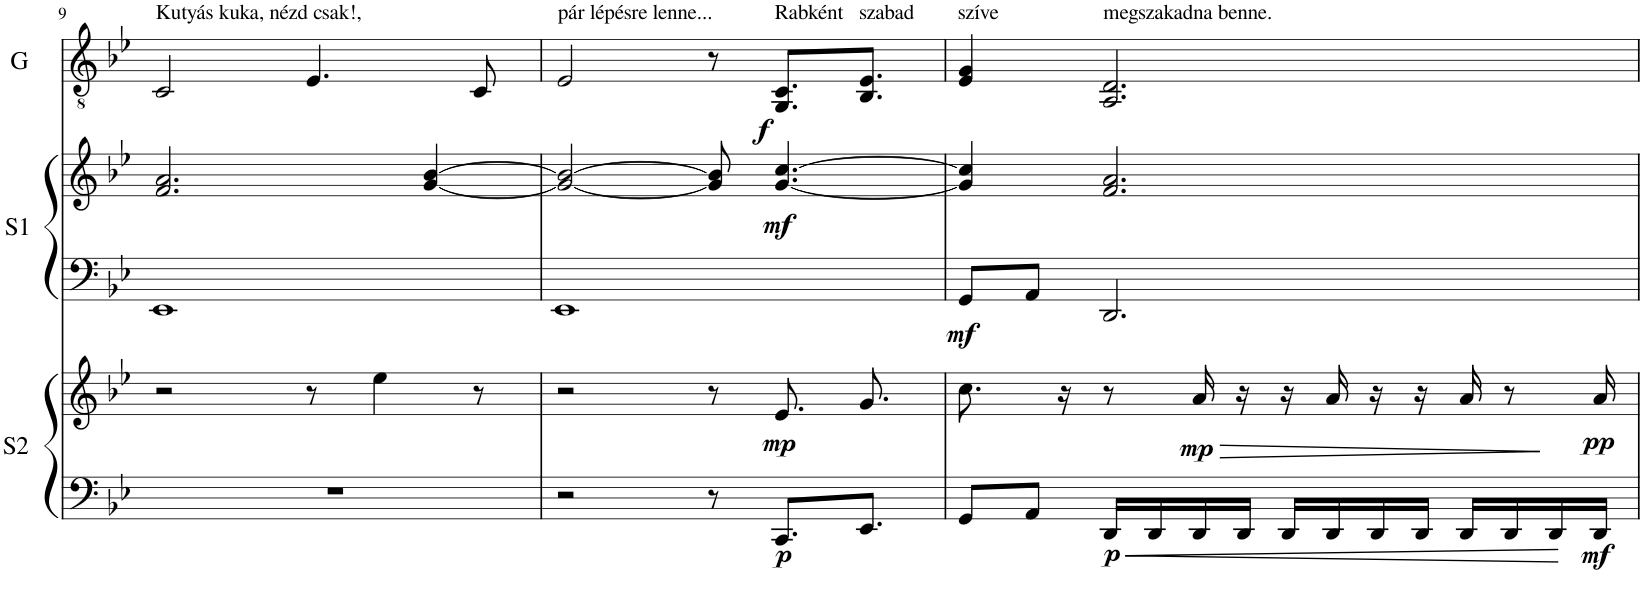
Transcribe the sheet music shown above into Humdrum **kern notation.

**kern	**kern	**dynam	**kern	**kern	**dynam	**kern	**dynam
*part3	*part3	*part3	*part2	*part2	*part2	*part1	*part1
*staff5	*staff4	*staff4/5	*staff3	*staff2	*staff2/3	*staff1	*staff1
*I"Synth 2 (heavy, lead)	*	*	*I"Synth 1 (soft, pad)	*	*	*I"Guitar (D std.)	*
*I'S2	*	*	*I'S1	*	*	*I'G	*
!!LO:PB:g=z
*clefF4	*clefG2	*	*clefF4	*clefG2	*	*clefGv2	*
*k[b-e-]	*k[b-e-]	*	*k[b-e-]	*k[b-e-]	*	*k[b-e-]	*
*M4/4	*M4/4	*	*M4/4	*M4/4	*	*M4/4	*
=9	=9	=9	=9	=9	=9	=9	=9
!	!	!	!	!	!	!LO:TX:a:t=Kutyás kuka, nézd csak!,	!
1r	2r	.	1EE-	2.f/ 2.a/	.	2C/	.
.	8r	.	.	.	.	4.E-/	.
.	4ee-\	.	.	.	.	.	.
.	.	.	.	[4g/ [4b-/	.	.	.
.	8r	.	.	.	.	8C/	.
=10	=10	=10	=10	=10	=10	=10	=10
!	!	!	!	!	!	!LO:TX:a:t=pár lépésre lenne...	!
2r	2r	.	1EE-	2g/_ 2b-/_	.	2E-/	.
8r	8r	.	.	8g/] 8b-/]	.	8r	.
!	!	!	!	!	!	!LO:TX:a:t=Rabként	!
!	!	!LO:DY:b=2	!	!	!	!	!
!	!	!LO:DY:n=1:b	!	!	!LO:DY:b	!	!LO:DY:b
8.CC/L	8.e-/	p mp	.	[4.g/ [4.cc/	mf	8.GG/ 8.C/L	f
!	!	!	!	!	!	!LO:TX:a:t=szabad	!
8.EE-/J	8.g/J	.	.	.	.	8.BB-/ 8.E-/J	.
=11	=11	=11	=11	=11	=11	=11	=11
!	!	!	!	!	!	!LO:TX:a:t=szíve	!
!	!	!	!	!	!LO:DY:b=2	!	!
8GG/L	8.cc\	.	8GG/L	4g/] 4cc/]	mf	4E-/ 4G/	.
8AA/J	.	.	8AA/J	.	.	.	.
.	16r	.	.	.	.	.	.
!	!	!	!	!	!	!LO:TX:a:t=megszakadna benne.	!
!	!	!LO:DY:b=2	!	!	!	!	!
16DD/LL	8r	p	2.DD/	2.f/ 2.a/	.	2.AA/ 2.D/	.
16DD/	.	.	.	.	.	.	.
!	!	!LO:HP:b	!	!	!	!	!
!	!	!LO:DY:n=1:b	!	!	!	!	!
16DD/	16a/	> mp	.	.	.	.	.
16DD/JJ	16r	.	.	.	.	.	.
16DD/LL	16r	.	.	.	.	.	.
16DD/	16a/	.	.	.	.	.	.
16DD/	16r	.	.	.	.	.	.
16DD/JJ	16r	.	.	.	.	.	.
16DD/LL	16a/	.	.	.	.	.	.
16DD/	8r	.	.	.	.	.	.
16DD/	.	.	.	.	.	.	.
!	!	!LO:DY:n=2:b=2	!	!	!	!	!
!	!	!LO:DY:n=3:b	!	!	!	!	!
16DD/JJ	16a/	mf pp	.	.	.	.	.
.	.	]	.	.	.	.	.
=	=	=	=	=	=	=	=
*-	*-	*-	*-	*-	*-	*-	*-
